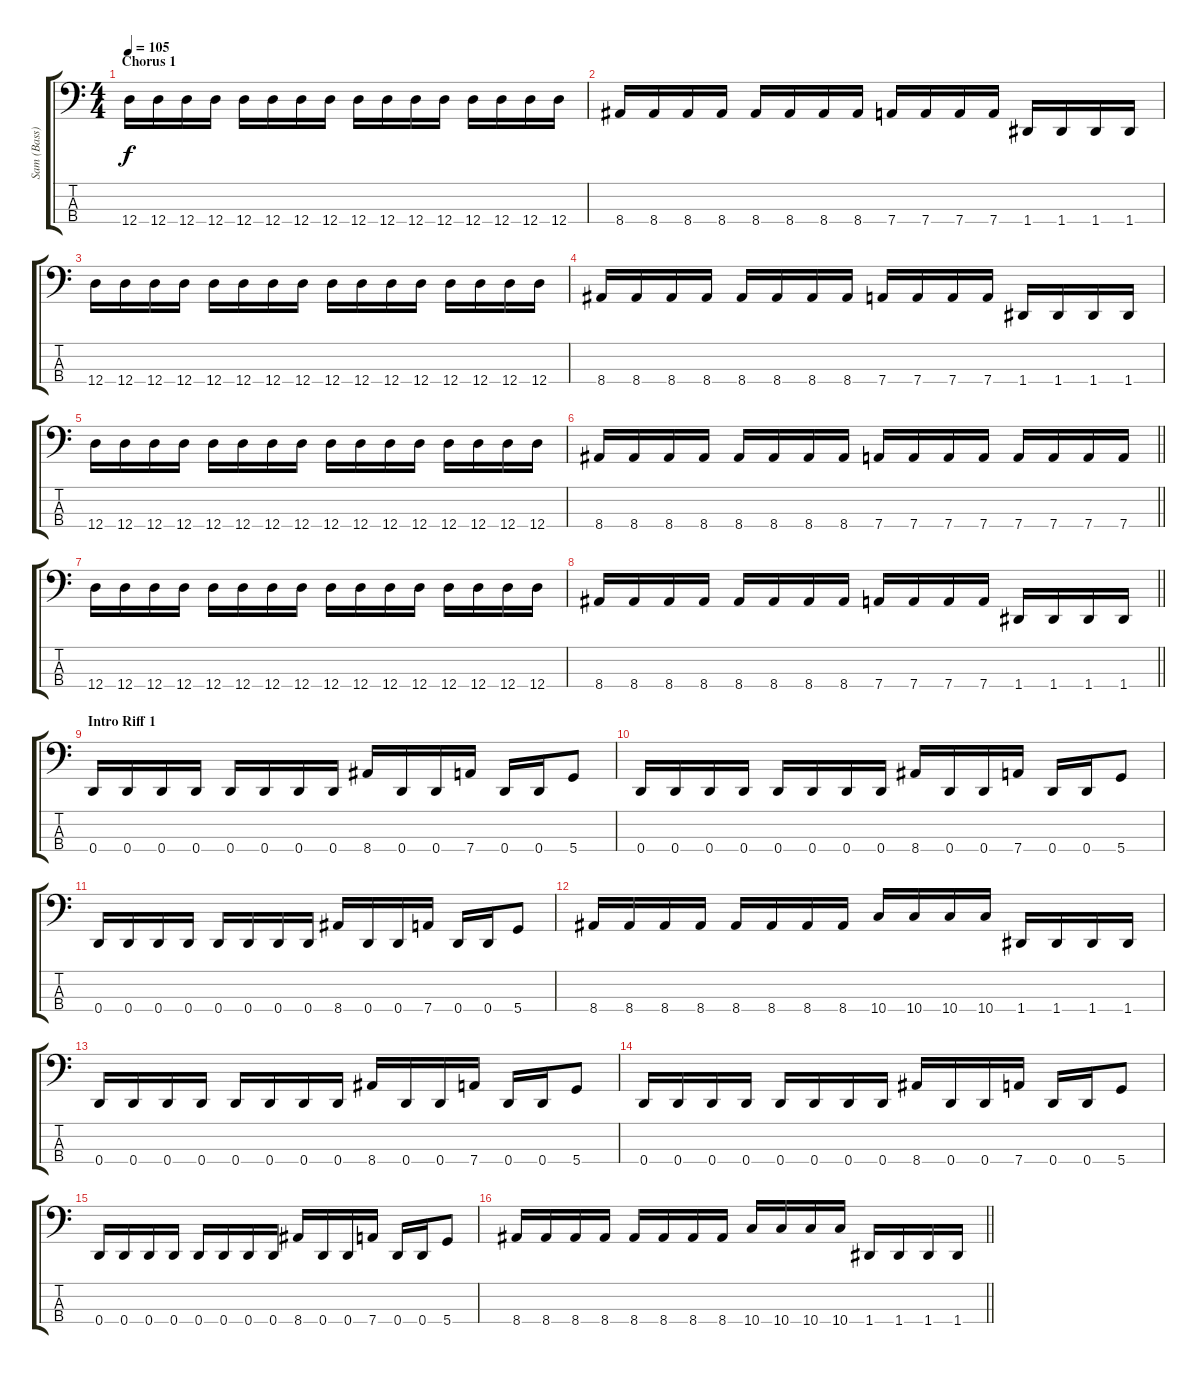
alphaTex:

\track ("Sam (Bass)" "Sam (Bass)") {instrument electricbasspick}
\staff {score tabs}
\tuning (G2 D2 A1 D1) {hide}
\ts (4 4)
\section ("" "Chorus 1")
\tempo 105
\clef f4
\ks c
12.4.16{dy f} 12.4.16 12.4.16 12.4.16 12.4.16 12.4.16 12.4.16 12.4.16 12.4.16 12.4.16 12.4.16 12.4.16 12.4.16 12.4.16 12.4.16 12.4.16 |
8.4.16 8.4.16 8.4.16 8.4.16 8.4.16 8.4.16 8.4.16 8.4.16 7.4.16 7.4.16 7.4.16 7.4.16 1.4.16 1.4.16 1.4.16 1.4.16 |
12.4.16 12.4.16 12.4.16 12.4.16 12.4.16 12.4.16 12.4.16 12.4.16 12.4.16 12.4.16 12.4.16 12.4.16 12.4.16 12.4.16 12.4.16 12.4.16 |
8.4.16 8.4.16 8.4.16 8.4.16 8.4.16 8.4.16 8.4.16 8.4.16 7.4.16 7.4.16 7.4.16 7.4.16 1.4.16 1.4.16 1.4.16 1.4.16 |
12.4.16 12.4.16 12.4.16 12.4.16 12.4.16 12.4.16 12.4.16 12.4.16 12.4.16 12.4.16 12.4.16 12.4.16 12.4.16 12.4.16 12.4.16 12.4.16 |
\barLineRight lightlight
8.4.16 8.4.16 8.4.16 8.4.16 8.4.16 8.4.16 8.4.16 8.4.16 7.4.16 7.4.16 7.4.16 7.4.16 7.4.16 7.4.16 7.4.16 7.4.16 |
12.4.16 12.4.16 12.4.16 12.4.16 12.4.16 12.4.16 12.4.16 12.4.16 12.4.16 12.4.16 12.4.16 12.4.16 12.4.16 12.4.16 12.4.16 12.4.16 |
\barLineRight lightlight
8.4.16 8.4.16 8.4.16 8.4.16 8.4.16 8.4.16 8.4.16 8.4.16 7.4.16 7.4.16 7.4.16 7.4.16 1.4.16 1.4.16 1.4.16 1.4.16 |
\section ("" "Intro Riff 1")
0.4.16 0.4.16 0.4.16 0.4.16 0.4.16 0.4.16 0.4.16 0.4.16 8.4.16 0.4.16 0.4.16 7.4.16 0.4.16 0.4.16 5.4.8 |
0.4.16 0.4.16 0.4.16 0.4.16 0.4.16 0.4.16 0.4.16 0.4.16 8.4.16 0.4.16 0.4.16 7.4.16 0.4.16 0.4.16 5.4.8 |
0.4.16 0.4.16 0.4.16 0.4.16 0.4.16 0.4.16 0.4.16 0.4.16 8.4.16 0.4.16 0.4.16 7.4.16 0.4.16 0.4.16 5.4.8 |
8.4.16 8.4.16 8.4.16 8.4.16 8.4.16 8.4.16 8.4.16 8.4.16 10.4.16 10.4.16 10.4.16 10.4.16 1.4.16 1.4.16 1.4.16 1.4.16 |
0.4.16 0.4.16 0.4.16 0.4.16 0.4.16 0.4.16 0.4.16 0.4.16 8.4.16 0.4.16 0.4.16 7.4.16 0.4.16 0.4.16 5.4.8 |
0.4.16 0.4.16 0.4.16 0.4.16 0.4.16 0.4.16 0.4.16 0.4.16 8.4.16 0.4.16 0.4.16 7.4.16 0.4.16 0.4.16 5.4.8 |
0.4.16 0.4.16 0.4.16 0.4.16 0.4.16 0.4.16 0.4.16 0.4.16 8.4.16 0.4.16 0.4.16 7.4.16 0.4.16 0.4.16 5.4.8 |
\barLineRight lightlight
8.4.16 8.4.16 8.4.16 8.4.16 8.4.16 8.4.16 8.4.16 8.4.16 10.4.16 10.4.16 10.4.16 10.4.16 1.4.16 1.4.16 1.4.16 1.4.16
